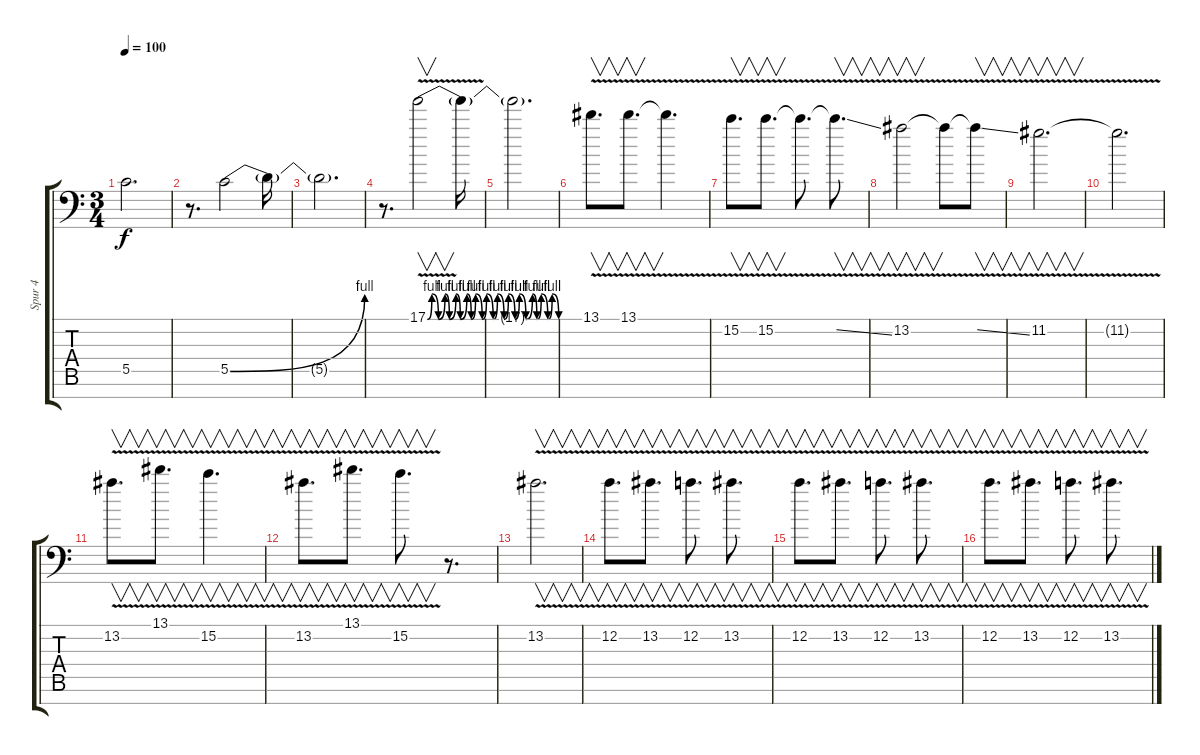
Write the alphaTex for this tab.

\track ("Spur 4" "Spur 4") {instrument distortionguitar}
\staff {score tabs}
\tuning (D4 A3 F3 C3 G2 D2 A1) {hide}
\ts (3 4)
\tempo 100
\clef f4
\ks c
5.5{t}.2{d dy f} |
r.8{d} 5.5{be (bend 0 0 60 4)}.2{volume 13} 5.5{t}.16 |
5.5{t}.2{d} |
r.8{d volume 10} 17.1{be (custom 0 0 2 4 5 0 8 4 10 0 13 4 15 0 18 4 20 0 22 4 25 0 27 4 30 0 32 4 35 0 37 4 40 0 42 4 45 0 48 4 50 0 52 4 55 0 57 4 60 0) v}.2{v} 17.1{t}.16 |
17.1{t}.2{d} |
13.1{v}.8{v d} 13.1{v}.8{v d} 13.1{t}.4{d} |
15.2{v}.8{v d} 15.2{v}.8{v d} 15.2{t}.8{d} 15.2{v ss t}.8{v d} |
13.2{v}.2{v} 13.2{t}.8 13.2{v ss t}.8{v} |
11.2{v}.2{v d} |
11.2{t}.2{d} |
13.2{v}.8{v d} 13.1{v}.8{v d} 15.2{v}.4{v d} |
13.2{v}.8{v d} 13.1{v}.8{v d} 15.2{v}.8{v d} r.8{d} |
13.2{v}.2{v d} |
12.2{v}.8{v d} 13.2{v}.8{v d} 12.2{v}.8{v d} 13.2{v}.8{v d} |
12.2{v}.8{v d} 13.2{v}.8{v d} 12.2{v}.8{v d} 13.2{v}.8{v d} |
12.2{v}.8{v d} 13.2{v}.8{v d} 12.2{v}.8{v d} 13.2{v}.8{v d}
